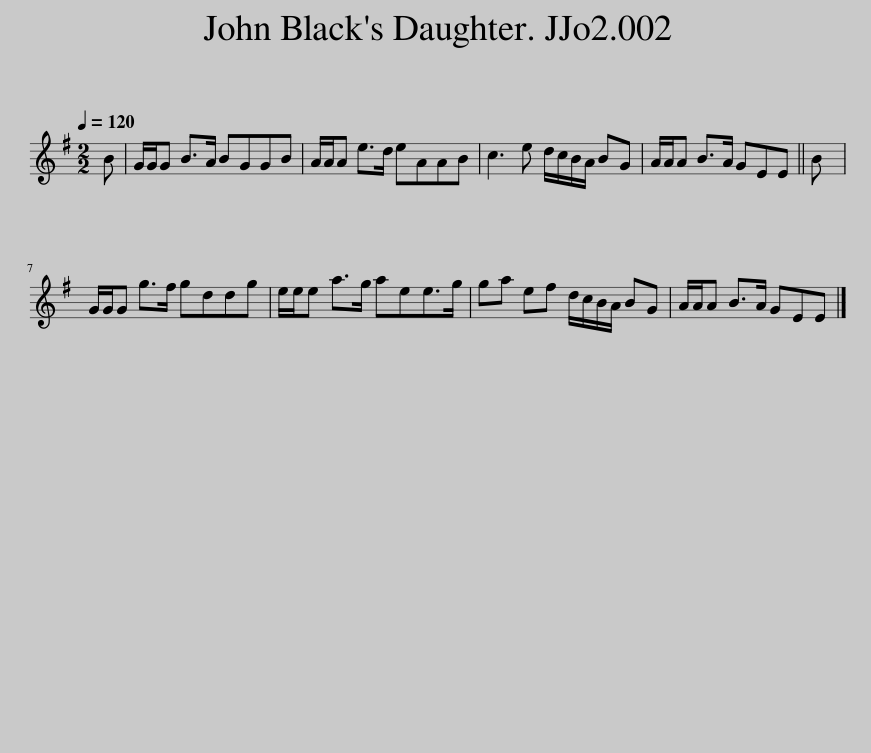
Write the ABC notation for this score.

X:1
L:1/8
Q:1/4=120
M:2/2
I:linebreak $
K:Emin
V:1 treble
V:1
 B | G/G/G B>A BGGB | A/A/A e>d eAAB | c3 e d/c/B/A/ BG | A/A/A B>A GEE || %5
 B |$ G/G/G g>f gddg | e/e/e a>g aee>g | ga ef d/c/B/A/ BG | A/A/A B>A GEE |] %10
